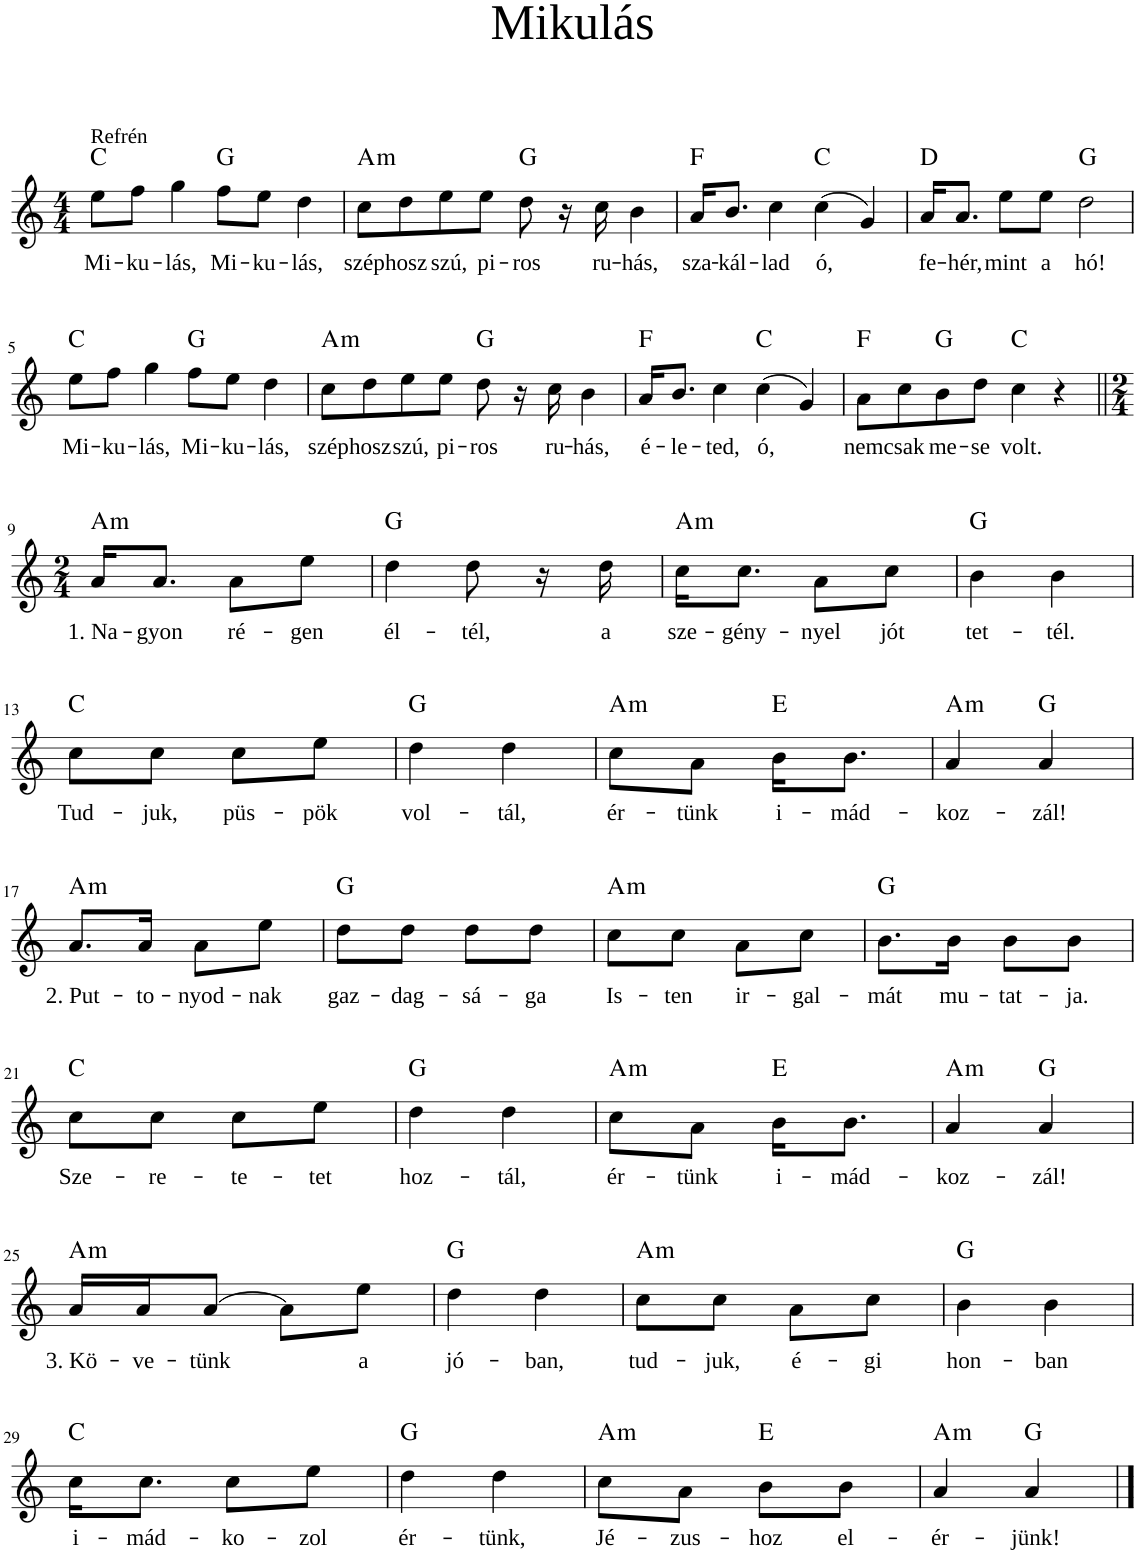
**kern	**text	**harte
*part1	*part1	*part1
*staff1	*staff1	*
*I"Voice	*	*
*clefG2	*	*
*k[]	*	*
*M4/4	*	*
=1	=1	=1
!LO:TX:a:t=Refrén	!	!
!	!LO:LY:b	!
8ee\L	Mi-	C:maj
!	!LO:LY:b	!
8ff\J	-ku-	.
!	!LO:LY:b	!
4gg\	-lás,	.
!	!LO:LY:b	!
8ff\L	Mi-	G:maj
!	!LO:LY:b	!
8ee\J	-ku-	.
!	!LO:LY:b	!
4dd\	-lás,	.
=2	=2	=2
!	!LO:LY:b	!LO:H:kt=m
8cc\L	szép	A:min
!	!LO:LY:b	!
8dd\	hosz-	.
!	!LO:LY:b	!
8ee\	-szú,	.
!	!LO:LY:b	!
8ee\J	pi-	.
!	!LO:LY:b	!
8dd\	-ros	G:maj
16r	.	.
!	!LO:LY:b	!
16cc\	ru-	.
!	!LO:LY:b	!
4b\	-hás,	.
=3	=3	=3
!	!LO:LY:b	!
16a/KL	sza-	F:maj
!	!LO:LY:b	!
8.b/J	-kál-	.
!	!LO:LY:b	!
4cc\	-lad	.
!	!LO:LY:b	!
(4cc\	ó,	C:maj
4g/)	.	.
=4	=4	=4
!	!LO:LY:b	!
16a/KL	fe-	D:maj
!	!LO:LY:b	!
8.a/J	-hér,	.
!	!LO:LY:b	!
8ee\L	mint	.
!	!LO:LY:b	!
8ee\J	a	.
!	!LO:LY:b	!
2dd\	hó!	G:maj
!!LO:LB:g=z
=5	=5	=5
!	!LO:LY:b	!
8ee\L	Mi-	C:maj
!	!LO:LY:b	!
8ffn\J	-ku-	.
!	!LO:LY:b	!
4gg\	-lás,	.
!	!LO:LY:b	!
8ff\L	Mi-	G:maj
!	!LO:LY:b	!
8ee\J	-ku-	.
!	!LO:LY:b	!
4dd\	-lás,	.
=6	=6	=6
!	!LO:LY:b	!LO:H:kt=m
8cc\L	szép	A:min
!	!LO:LY:b	!
8dd\	hosz-	.
!	!LO:LY:b	!
8ee\	-szú,	.
!	!LO:LY:b	!
8ee\J	pi-	.
!	!LO:LY:b	!
8dd\	-ros	G:maj
16r	.	.
!	!LO:LY:b	!
16cc\	ru-	.
!	!LO:LY:b	!
4b\	-hás,	.
=7	=7	=7
!	!LO:LY:b	!
16a/KL	é-	F:maj
!	!LO:LY:b	!
8.b/J	-le-	.
!	!LO:LY:b	!
4cc\	-ted,	.
!	!LO:LY:b	!
(4cc\	ó,	C:maj
4g/)	.	.
=8	=8	=8
!	!LO:LY:b	!
8a\L	nem	F:maj
!	!LO:LY:b	!
8cc\	csak	.
!	!LO:LY:b	!
8b\	me-	G:maj
!	!LO:LY:b	!
8dd\J	-se	.
!	!LO:LY:b	!
4cc\	volt.	C:maj
4r	.	.
!!LO:LB:g=z
=9||	=9||	=9||
*M2/4	*	*
!	!LO:LY:b	!LO:H:kt=m
16a/KL	1. Na-	A:min
!	!LO:LY:b	!
8.a/J	-gyon	.
!	!LO:LY:b	!
8a\L	ré-	.
!	!LO:LY:b	!
8ee\J	-gen	.
=10	=10	=10
!	!LO:LY:b	!
4dd\	él-	G:maj
!	!LO:LY:b	!
8dd\	-tél,	.
16r	.	.
!	!LO:LY:b	!
16dd\	a	.
=11	=11	=11
!	!LO:LY:b	!LO:H:kt=m
16cc\KL	sze-	A:min
!	!LO:LY:b	!
8.cc\J	-gény-	.
!	!LO:LY:b	!
8a\L	-nyel	.
!	!LO:LY:b	!
8cc\J	jót	.
=12	=12	=12
!	!LO:LY:b	!
4b\	tet-	G:maj
!	!LO:LY:b	!
4b\	-tél.	.
!!LO:LB:g=z
=13	=13	=13
!	!LO:LY:b	!
8cc\L	Tud-	C:maj
!	!LO:LY:b	!
8cc\J	-juk,	.
!	!LO:LY:b	!
8cc\L	püs-	.
!	!LO:LY:b	!
8ee\J	-pök	.
=14	=14	=14
!	!LO:LY:b	!
4dd\	vol-	G:maj
!	!LO:LY:b	!
4dd\	-tál,	.
=15	=15	=15
!	!LO:LY:b	!LO:H:kt=m
8cc\L	ér-	A:min
!	!LO:LY:b	!
8a\J	-tünk	.
!	!LO:LY:b	!
16b\KL	i-	E:maj
!	!LO:LY:b	!
8.b\J	-mád-	.
=16	=16	=16
!	!LO:LY:b	!LO:H:kt=m
4a/	-koz-	A:min
!	!LO:LY:b	!
4a/	-zál!	G:maj
!!LO:LB:g=z
=17	=17	=17
!	!LO:LY:b	!LO:H:kt=m
8.a/L	2. Put-	A:min
!	!LO:LY:b	!
16a/Jk	-to-	.
!	!LO:LY:b	!
8a\L	-nyod-	.
!	!LO:LY:b	!
8ee\J	-nak	.
=18	=18	=18
!	!LO:LY:b	!
8dd\L	gaz-	G:maj
!	!LO:LY:b	!
8dd\J	-dag-	.
!	!LO:LY:b	!
8dd\L	-sá-	.
!	!LO:LY:b	!
8dd\J	-ga	.
=19	=19	=19
!	!LO:LY:b	!LO:H:kt=m
8cc\L	Is-	A:min
!	!LO:LY:b	!
8cc\J	-ten	.
!	!LO:LY:b	!
8a\L	ir-	.
!	!LO:LY:b	!
8cc\J	-gal-	.
=20	=20	=20
!	!LO:LY:b	!
8.b\L	-mát	G:maj
!	!LO:LY:b	!
16b\Jk	mu-	.
!	!LO:LY:b	!
8b\L	-tat-	.
!	!LO:LY:b	!
8b\J	-ja.	.
!!LO:LB:g=z
=21	=21	=21
!	!LO:LY:b	!
8cc\L	Sze-	C:maj
!	!LO:LY:b	!
8cc\J	-re-	.
!	!LO:LY:b	!
8cc\L	-te-	.
!	!LO:LY:b	!
8ee\J	-tet	.
=22	=22	=22
!	!LO:LY:b	!
4dd\	hoz-	G:maj
!	!LO:LY:b	!
4dd\	-tál,	.
=23	=23	=23
!	!LO:LY:b	!LO:H:kt=m
8cc\L	ér-	A:min
!	!LO:LY:b	!
8a\J	-tünk	.
!	!LO:LY:b	!
16b\KL	i-	E:maj
!	!LO:LY:b	!
8.b\J	-mád-	.
=24	=24	=24
!	!LO:LY:b	!LO:H:kt=m
4a/	-koz-	A:min
!	!LO:LY:b	!
4a/	-zál!	G:maj
!!LO:LB:g=z
=25	=25	=25
!	!LO:LY:b	!LO:H:kt=m
16a/LL	3. Kö-	A:min
!	!LO:LY:b	!
16a/J	-ve-	.
!	!LO:LY:b	!
[8a/J	-tünk	.
8a\L]	.	.
!	!LO:LY:b	!
8ee\J	a	.
=26	=26	=26
!	!LO:LY:b	!
4dd\	jó-	G:maj
!	!LO:LY:b	!
4dd\	-ban,	.
=27	=27	=27
!	!LO:LY:b	!LO:H:kt=m
8cc\L	tud-	A:min
!	!LO:LY:b	!
8cc\J	-juk,	.
!	!LO:LY:b	!
8a\L	é-	.
!	!LO:LY:b	!
8cc\J	-gi	.
=28	=28	=28
!	!LO:LY:b	!
4b\	hon-	G:maj
!	!LO:LY:b	!
4b\	-ban	.
!!LO:LB:g=z
=29	=29	=29
!	!LO:LY:b	!
16cc\KL	i-	C:maj
!	!LO:LY:b	!
8.cc\J	-mád-	.
!	!LO:LY:b	!
8cc\L	-ko-	.
!	!LO:LY:b	!
8ee\J	-zol	.
=30	=30	=30
!	!LO:LY:b	!
4dd\	ér-	G:maj
!	!LO:LY:b	!
4dd\	-tünk,	.
=31	=31	=31
!	!LO:LY:b	!LO:H:kt=m
8cc\L	Jé-	A:min
!	!LO:LY:b	!
8a\J	-zus-	.
!	!LO:LY:b	!
8b\L	-hoz	E:maj
!	!LO:LY:b	!
8b\J	el-	.
=32	=32	=32
!	!LO:LY:b	!LO:H:kt=m
4a/	-ér-	A:min
!	!LO:LY:b	!
4a/	-jünk!	G:maj
==	==	==
*-	*-	*-
